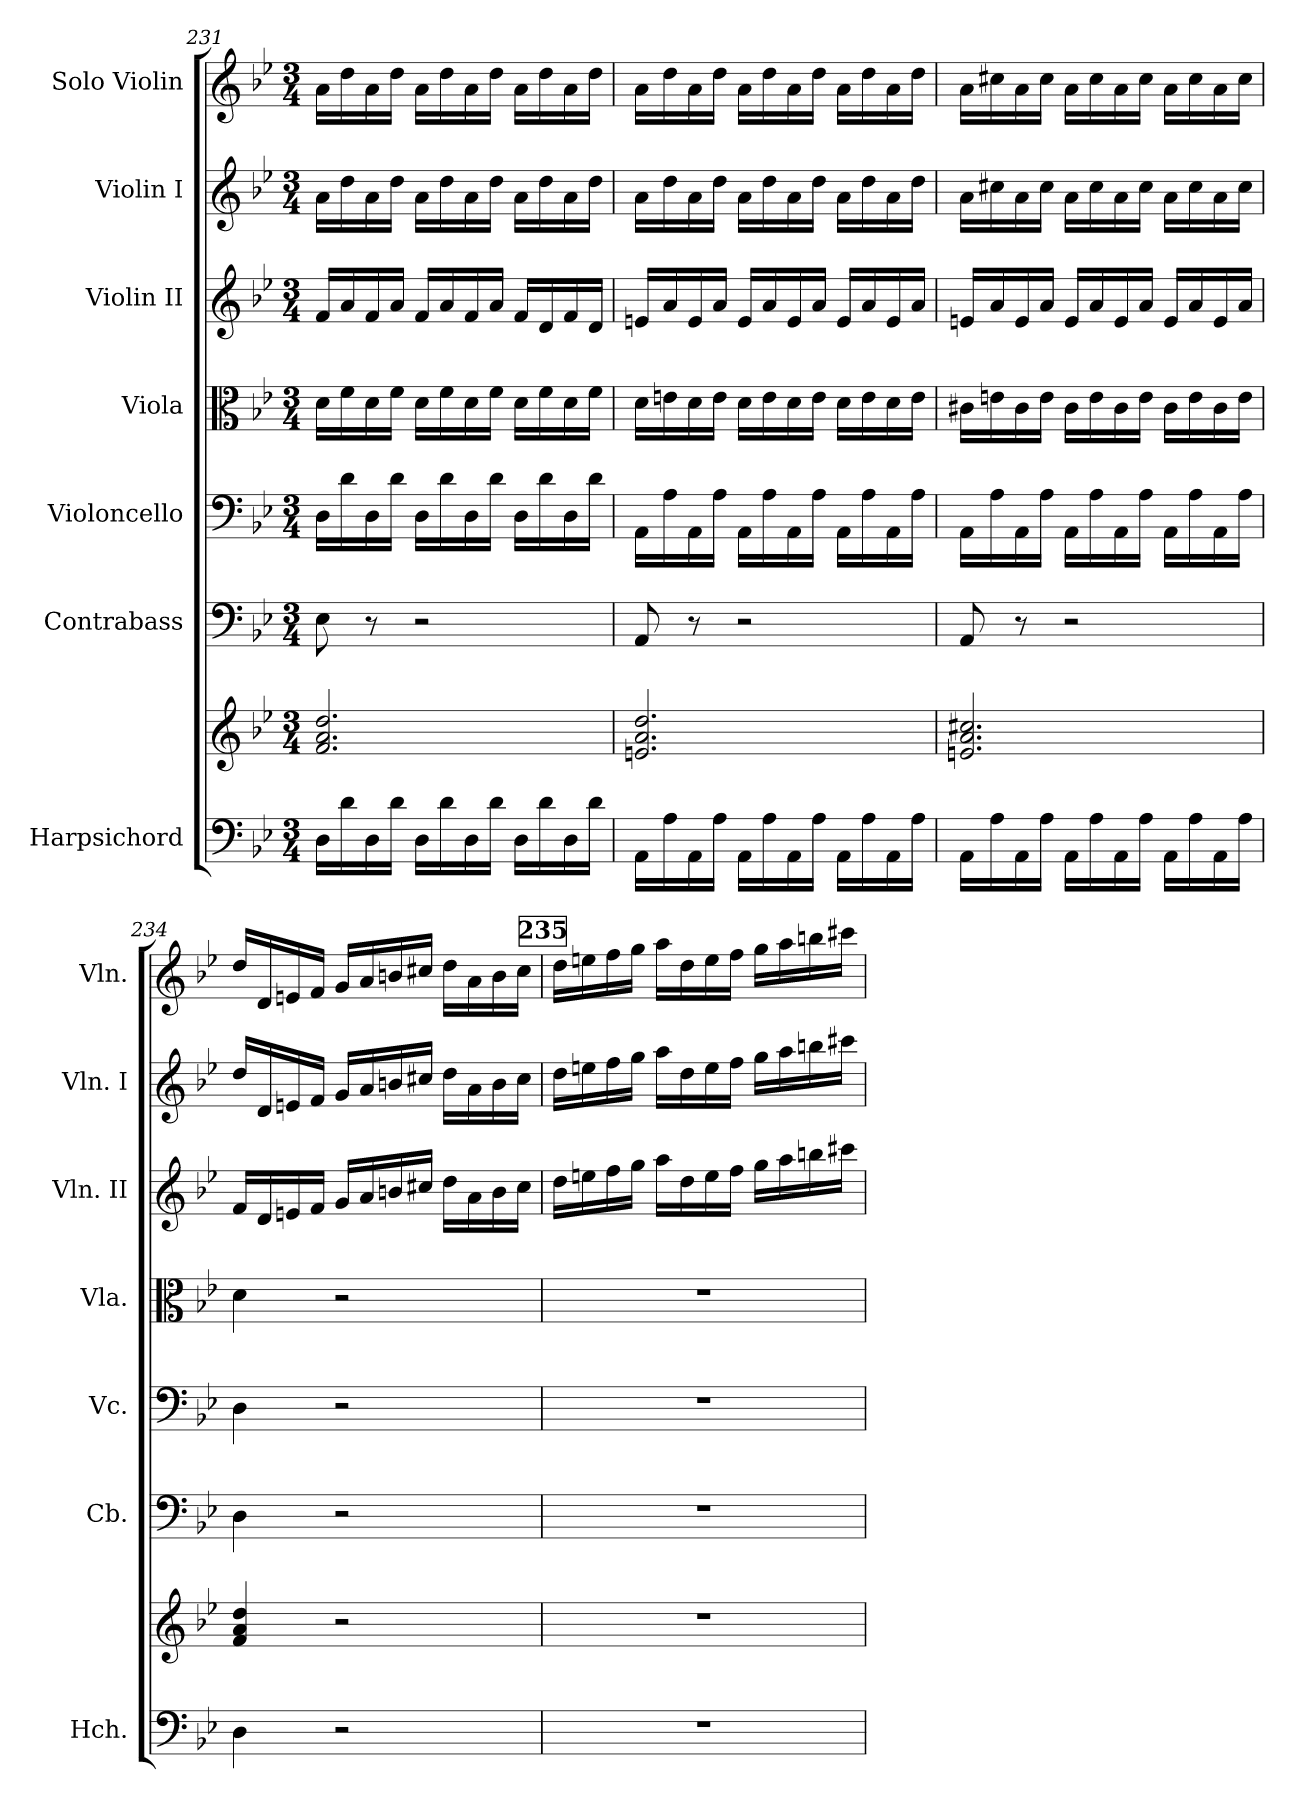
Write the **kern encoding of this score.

**kern	**kern	**kern	**kern	**kern	**kern	**kern	**kern
*part7	*part7	*part6	*part5	*part4	*part3	*part2	*part1
*staff8	*staff7	*staff6	*staff5	*staff4	*staff3	*staff2	*staff1
*I"Harpsichord	*	*I"Contrabass	*I"Violoncello	*I"Viola	*I"Violin II	*I"Violin I	*I"Solo Violin
*I'Hch.	*	*I'Cb.	*I'Vc.	*I'Vla.	*I'Vln. II	*I'Vln. I	*I'Vln.
!!LO:PB:g=z
*clefF4	*clefG2	*clefF4	*clefF4	*clefC3	*clefG2	*clefG2	*clefG2
*	*	*ITrd7c12	*	*	*	*	*
*k[b-e-]	*k[b-e-]	*k[b-e-]	*k[b-e-]	*k[b-e-]	*k[b-e-]	*k[b-e-]	*k[b-e-]
*M3/4	*M3/4	*M3/4	*M3/4	*M3/4	*M3/4	*M3/4	*M3/4
=231	=231	=231	=231	=231	=231	=231	=231
16D\LL	2.f/ 2.a/ 2.dd/	8EE-\	16D\LL	16d\LL	16f/LL	16a\LL	16a\LL
16d\	.	.	16d\	16f\	16a/	16dd\	16dd\
16D\	.	8r	16D\	16d\	16f/	16a\	16a\
16d\JJ	.	.	16d\JJ	16f\JJ	16a/JJ	16dd\JJ	16dd\JJ
16D\LL	.	2r	16D\LL	16d\LL	16f/LL	16a\LL	16a\LL
16d\	.	.	16d\	16f\	16a/	16dd\	16dd\
16D\	.	.	16D\	16d\	16f/	16a\	16a\
16d\JJ	.	.	16d\JJ	16f\JJ	16a/JJ	16dd\JJ	16dd\JJ
16D\LL	.	.	16D\LL	16d\LL	16f/LL	16a\LL	16a\LL
16d\	.	.	16d\	16f\	16d/	16dd\	16dd\
16D\	.	.	16D\	16d\	16f/	16a\	16a\
16d\JJ	.	.	16d\JJ	16f\JJ	16d/JJ	16dd\JJ	16dd\JJ
=232	=232	=232	=232	=232	=232	=232	=232
16AA\LL	2.en/ 2.a/ 2.dd/	8AAA/	16AA\LL	16d\LL	16en/LL	16a\LL	16a\LL
16A\	.	.	16A\	16en\	16a/	16dd\	16dd\
16AA\	.	8r	16AA\	16d\	16e/	16a\	16a\
16A\JJ	.	.	16A\JJ	16e\JJ	16a/JJ	16dd\JJ	16dd\JJ
16AA\LL	.	2r	16AA\LL	16d\LL	16e/LL	16a\LL	16a\LL
16A\	.	.	16A\	16e\	16a/	16dd\	16dd\
16AA\	.	.	16AA\	16d\	16e/	16a\	16a\
16A\JJ	.	.	16A\JJ	16e\JJ	16a/JJ	16dd\JJ	16dd\JJ
16AA\LL	.	.	16AA\LL	16d\LL	16e/LL	16a\LL	16a\LL
16A\	.	.	16A\	16e\	16a/	16dd\	16dd\
16AA\	.	.	16AA\	16d\	16e/	16a\	16a\
16A\JJ	.	.	16A\JJ	16e\JJ	16a/JJ	16dd\JJ	16dd\JJ
=233	=233	=233	=233	=233	=233	=233	=233
16AA\LL	2.en/ 2.a/ 2.cc#X/	8AAA/	16AA\LL	16c#X\LL	16en/LL	16a\LL	16a\LL
16A\	.	.	16A\	16en\	16a/	16cc#X\	16cc#X\
16AA\	.	8r	16AA\	16c#\	16e/	16a\	16a\
16A\JJ	.	.	16A\JJ	16e\JJ	16a/JJ	16cc#\JJ	16cc#\JJ
16AA\LL	.	2r	16AA\LL	16c#\LL	16e/LL	16a\LL	16a\LL
16A\	.	.	16A\	16e\	16a/	16cc#\	16cc#\
16AA\	.	.	16AA\	16c#\	16e/	16a\	16a\
16A\JJ	.	.	16A\JJ	16e\JJ	16a/JJ	16cc#\JJ	16cc#\JJ
16AA\LL	.	.	16AA\LL	16c#\LL	16e/LL	16a\LL	16a\LL
16A\	.	.	16A\	16e\	16a/	16cc#\	16cc#\
16AA\	.	.	16AA\	16c#\	16e/	16a\	16a\
16A\JJ	.	.	16A\JJ	16e\JJ	16a/JJ	16cc#\JJ	16cc#\JJ
!!LO:PB:g=z
=234	=234	=234	=234	=234	=234	=234	=234
4D\	4f/ 4a/ 4dd/	4DD\	4D\	4d\	16f/LL	16dd/LL	16dd/LL
.	.	.	.	.	16d/	16d/	16d/
.	.	.	.	.	16en/	16en/	16en/
.	.	.	.	.	16f/JJ	16f/JJ	16f/JJ
2r	2r	2r	2r	2r	16g/LL	16g/LL	16g/LL
.	.	.	.	.	16a/	16a/	16a/
.	.	.	.	.	16bn/	16bn/	16bn/
.	.	.	.	.	16cc#X/JJ	16cc#X/JJ	16cc#X/JJ
.	.	.	.	.	16dd\LL	16dd\LL	16dd\LL
.	.	.	.	.	16a\	16a\	16a\
.	.	.	.	.	16b\	16b\	16b\
.	.	.	.	.	16cc#\JJ	16cc#\JJ	16cc#\JJ
!!LO:REH:place=s1:a:B:fs=14:t=235
=235	=235	=235	=235	=235	=235	=235	=235
2.r	2.r	2.r	2.r	2.r	16dd\LL	16dd\LL	16dd\LL
.	.	.	.	.	16een\	16een\	16een\
.	.	.	.	.	16ff\	16ff\	16ff\
.	.	.	.	.	16gg\JJ	16gg\JJ	16gg\JJ
.	.	.	.	.	16aa\LL	16aa\LL	16aa\LL
.	.	.	.	.	16dd\	16dd\	16dd\
.	.	.	.	.	16ee\	16ee\	16ee\
.	.	.	.	.	16ff\JJ	16ff\JJ	16ff\JJ
.	.	.	.	.	16gg\LL	16gg\LL	16gg\LL
.	.	.	.	.	16aa\	16aa\	16aa\
.	.	.	.	.	16bbn\	16bbn\	16bbn\
.	.	.	.	.	16ccc#X\JJ	16ccc#X\JJ	16ccc#X\JJ
=	=	=	=	=	=	=	=
*-	*-	*-	*-	*-	*-	*-	*-
